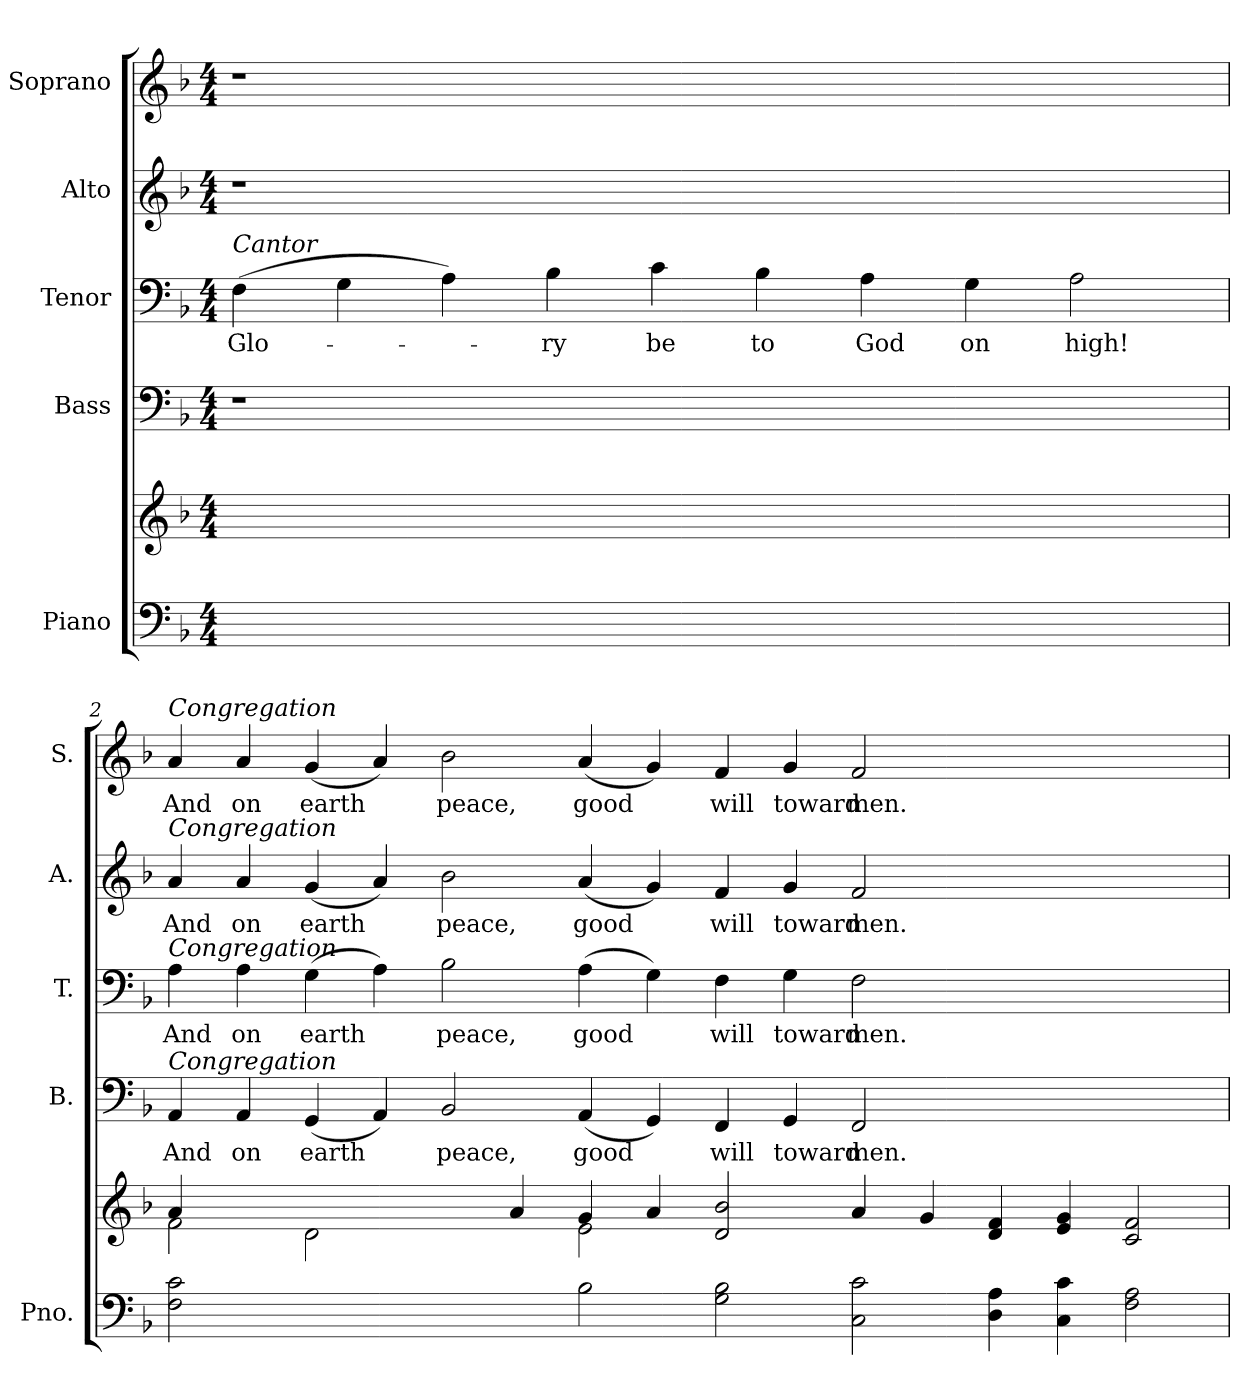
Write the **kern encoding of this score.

**kern	**kern	**kern	**text	**kern	**text	**kern	**text	**kern	**text
*part5	*part5	*part4	*part4	*part3	*part3	*part2	*part2	*part1	*part1
*staff6	*staff5	*staff4	*staff4	*staff3	*staff3	*staff2	*staff2	*staff1	*staff1
*I"Piano	*	*I"Bass	*	*I"Tenor	*	*I"Alto	*	*I"Soprano	*
*I'Pno.	*	*I'B.	*	*I'T.	*	*I'A.	*	*I'S.	*
!!LO:PB:g=z
*clefF4	*clefG2	*clefF4	*	*clefF4	*	*clefG2	*	*clefG2	*
*k[b-]	*k[b-]	*k[b-]	*	*k[b-]	*	*k[b-]	*	*k[b-]	*
*F:	*F:	*F:	*	*F:	*	*F:	*	*F:	*
*M4/4	*M4/4	*M4/4	*	*M4/4	*	*M4/4	*	*M4/4	*
*MM155	*MM155	*MM155	*	*MM155	*	*MM155	*	*MM155	*
=1	=1	=1	=1	=1	=1	=1	=1	=1	=1
!	!	!LO:N:vis=1	!	!	!	!	!	!	!
!	!	!	!	!LO:TX:a:i:t=Cantor	!	!	!	!	!
!	!	!	!	!	!LO:LY:b:color=#000000	!LO:N:vis=1	!	!LO:N:vis=1	!
1ryy	1ryy	1r	.	(4Fi\	Glo-	1r	.	1r	.
.	.	.	.	4Gi\	.	.	.	.	.
.	.	.	.	4Ai\)	.	.	.	.	.
!	!	!	!	!	!LO:LY:b:color=#000000	!	!	!	!
.	.	.	.	4B-i\	-ry	.	.	.	.
!	!	!	!	!	!LO:LY:b:color=#000000	!	!	!	!
1ryy	1ryy	1.ryy	.	4ci\	be	1.ryy	.	1.ryy	.
!	!	!	!	!	!LO:LY:b:color=#000000	!	!	!	!
.	.	.	.	4B-i\	to	.	.	.	.
!	!	!	!	!	!LO:LY:b:color=#000000	!	!	!	!
.	.	.	.	4Ai\	God	.	.	.	.
!	!	!	!	!	!LO:LY:b:color=#000000	!	!	!	!
.	.	.	.	4Gi\	on	.	.	.	.
!	!	!	!	!	!LO:LY:b:color=#000000	!	!	!	!
2ryy	2ryy	.	.	2Ai\	high!	.	.	.	.
!!LO:PB:g=z
=2	=2	=2	=2	=2	=2	=2	=2	=2	=2
*	*^	*	*	*	*	*	*	*	*
!	!	!	!	!LO:LY:b:color=#000000	!	!	!	!	!	!
!	!	!	!	!	!	!LO:LY:b:color=#000000	!	!	!	!
!	!	!	!	!	!	!	!	!LO:LY:b:color=#000000	!	!
!	!	!	!	!	!	!	!	!	!LO:TX:a:i:t=Congregation	!
!	!	!	!	!	!	!	!LO:TX:a:i:t=Congregation	!	!	!
!	!	!	!	!	!LO:TX:a:i:t=Congregation	!	!	!	!	!
!	!	!	!LO:TX:a:i:t=Congregation	!	!	!	!	!	!	!
!	!	!	!	!	!	!	!	!	!	!LO:LY:b:color=#000000
2Fi\ 2ci	4ai/	2fi\	4AAi/	And	4Ai\	And	4ai/	And	4ai/	And
!	!	!	!	!LO:LY:b:color=#000000	!	!	!	!	!	!
!	!	!	!	!	!	!LO:LY:b:color=#000000	!	!	!	!
!	!	!	!	!	!	!	!	!LO:LY:b:color=#000000	!	!
!	!	!	!	!	!	!	!	!	!	!LO:LY:b:color=#000000
.	1ryy	.	4AAi/	on	4Ai\	on	4ai/	on	4ai/	on
!	!	!	!	!LO:LY:b:color=#000000	!	!	!	!	!	!
!	!	!	!	!	!	!LO:LY:b:color=#000000	!	!	!	!
!	!	!	!	!	!	!	!	!LO:LY:b:color=#000000	!	!
!	!	!	!	!	!	!	!	!	!	!LO:LY:b:color=#000000
1ryy	.	2di\	(4GGi/	earth	(4Gi\	earth	(4gi/	earth	(4gi/	earth
.	.	.	4AAi/)	.	4Ai\)	.	4ai/)	.	4ai/)	.
!	!	!	!	!LO:LY:b:color=#000000	!	!	!	!	!	!
!	!	!	!	!	!	!LO:LY:b:color=#000000	!	!	!	!
!	!	!	!	!	!	!	!	!LO:LY:b:color=#000000	!	!
!	!	!	!	!	!	!	!	!	!	!LO:LY:b:color=#000000
.	.	2ryy	2BB-i/	peace,	2B-i\	peace,	2b-i\	peace,	2b-i\	peace,
.	4ai/	.	.	.	.	.	.	.	.	.
!	!	!	!	!LO:LY:b:color=#000000	!	!	!	!	!	!
!	!	!	!	!	!	!LO:LY:b:color=#000000	!	!	!	!
!	!	!	!	!	!	!	!	!LO:LY:b:color=#000000	!	!
!	!	!	!	!	!	!	!	!	!	!LO:LY:b:color=#000000
2B-i\	4gi/	2ei\	(4AAi/	good	(4Ai\	good	(4ai/	good	(4ai/	good
.	4ai/	.	4GGi/)	.	4Gi\)	.	4gi/)	.	4gi/)	.
!	!	!	!	!LO:LY:b:color=#000000	!	!	!	!	!	!
!	!	!	!	!	!	!LO:LY:b:color=#000000	!	!	!	!
!	!	!	!	!	!	!	!	!LO:LY:b:color=#000000	!	!
!	!	!	!	!	!	!	!	!	!	!LO:LY:b:color=#000000
2Gi\ 2B-i	2di/ 2b-i	1ryy	4FFi/	will	4Fi\	will	4fi/	will	4fi/	will
!	!	!	!	!LO:LY:b:color=#000000	!	!	!	!	!	!
!	!	!	!	!	!	!LO:LY:b:color=#000000	!	!	!	!
!	!	!	!	!	!	!	!	!LO:LY:b:color=#000000	!	!
!	!	!	!	!	!	!	!	!	!	!LO:LY:b:color=#000000
.	.	.	4GGi/	toward	4Gi\	toward	4gi/	toward	4gi/	toward
!	!	!	!	!LO:LY:b:color=#000000	!	!	!	!	!	!
!	!	!	!	!	!	!LO:LY:b:color=#000000	!	!	!	!
!	!	!	!	!	!	!	!	!LO:LY:b:color=#000000	!	!
!	!	!	!	!	!	!	!	!	!	!LO:LY:b:color=#000000
2Ci\ 2ci	4ai/	.	2FFi/	men.	2Fi\	men.	2fi/	men.	2fi/	men.
.	4gi/	.	.	.	.	.	.	.	.	.
4Di\ 4Ai	4di/ 4fi	1ryy	1ryy	.	1ryy	.	1ryy	.	1ryy	.
4Ci\ 4ci	4ei/ 4gi	.	.	.	.	.	.	.	.	.
2Fi\ 2Ai	2ci/ 2fi	.	.	.	.	.	.	.	.	.
*	*v	*v	*	*	*	*	*	*	*	*
=	=	=	=	=	=	=	=	=	=
*-	*-	*-	*-	*-	*-	*-	*-	*-	*-
